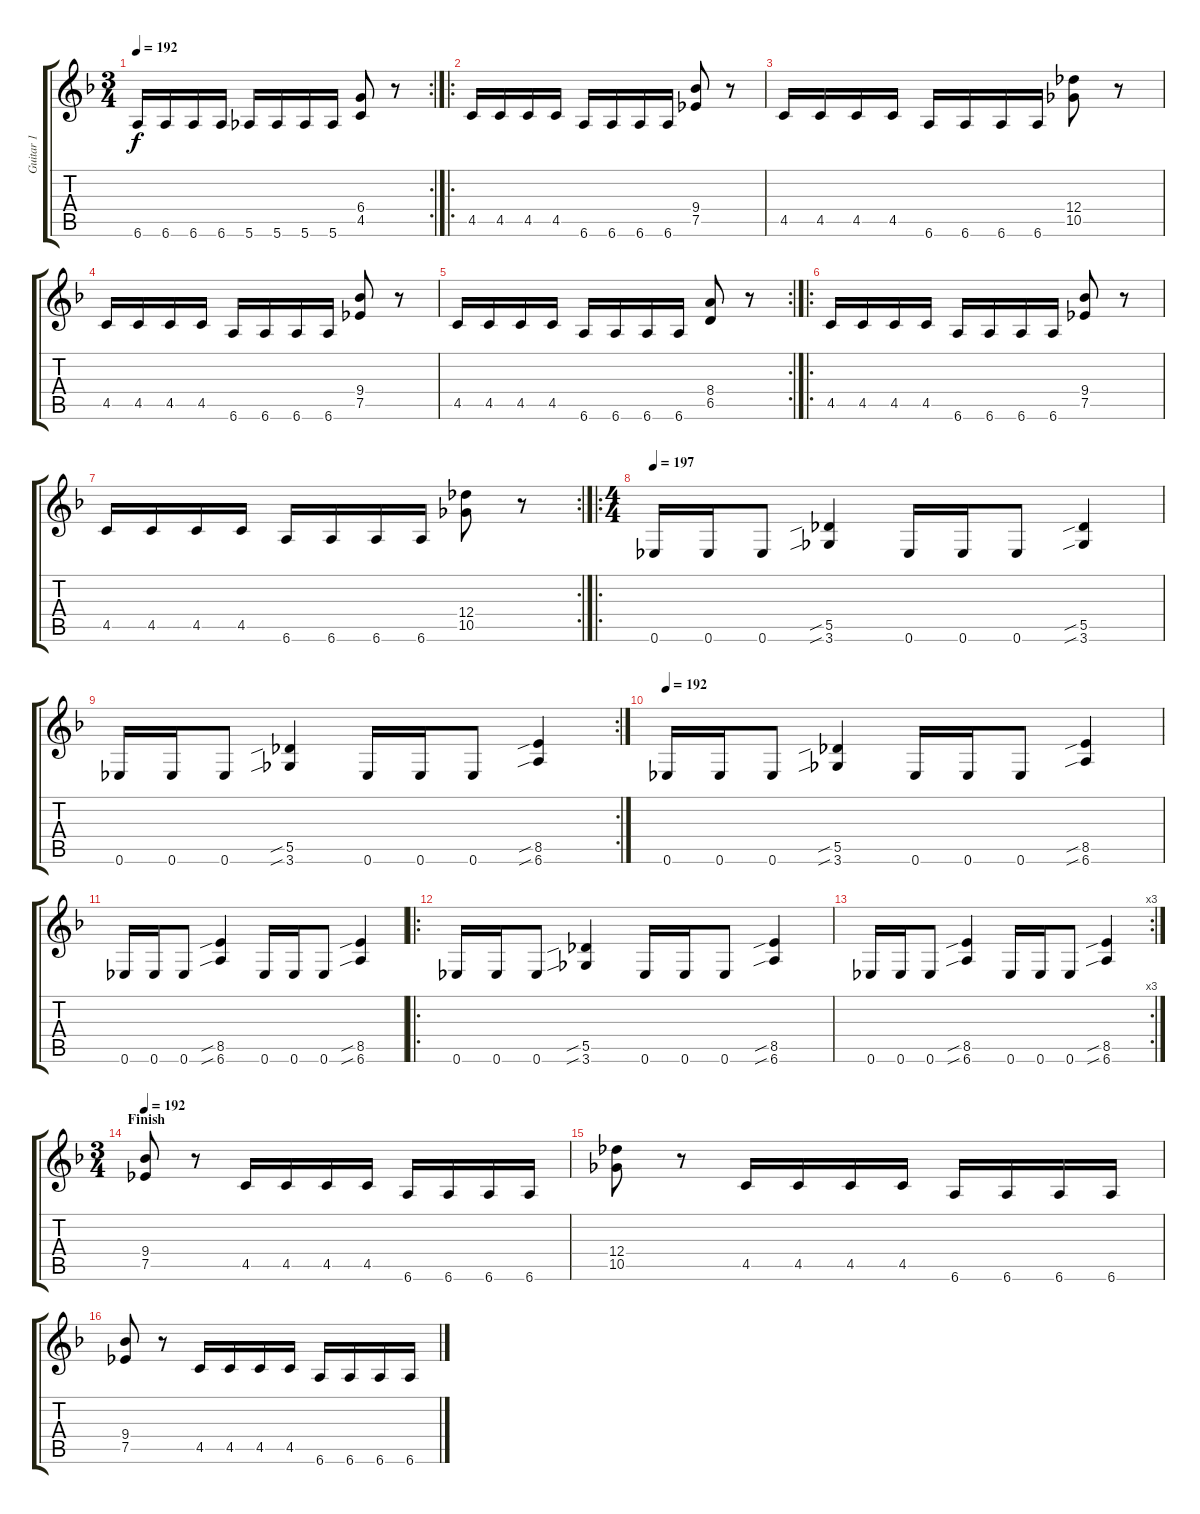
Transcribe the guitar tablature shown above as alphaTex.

\track ("Guitar 1" "Guitar 1") {instrument overdrivenguitar}
\staff {score tabs}
\tuning (Eb4 Bb3 Gb3 Db3 Ab2 Eb2) {hide}
\rc 2
\ts (3 4)
\tempo 192
\clef g2
\ks f
6.6.16{dy f} 6.6.16 6.6.16 6.6.16 5.6.16 5.6.16 5.6.16 5.6.16 (6.4 4.5).8 r.8 |
\ro
4.5.16 4.5.16 4.5.16 4.5.16 6.6.16 6.6.16 6.6.16 6.6.16 (9.4 7.5).8 r.8 |
4.5.16 4.5.16 4.5.16 4.5.16 6.6.16 6.6.16 6.6.16 6.6.16 (12.4 10.5).8 r.8 |
4.5.16 4.5.16 4.5.16 4.5.16 6.6.16 6.6.16 6.6.16 6.6.16 (9.4 7.5).8 r.8 |
\rc 2
4.5.16 4.5.16 4.5.16 4.5.16 6.6.16 6.6.16 6.6.16 6.6.16 (8.4 6.5).8 r.8 |
\ro
4.5.16 4.5.16 4.5.16 4.5.16 6.6.16 6.6.16 6.6.16 6.6.16 (9.4 7.5).8 r.8 |
\rc 2
4.5.16 4.5.16 4.5.16 4.5.16 6.6.16 6.6.16 6.6.16 6.6.16 (12.4 10.5).8 r.8 |
\ro
\ts (4 4)
\tempo 197
0.6.16 0.6.16 0.6.8 (5.5{sib} 3.6{sib}).4 0.6.16 0.6.16 0.6.8 (5.5{sib} 3.6{sib}).4 |
\rc 2
0.6.16 0.6.16 0.6.8 (5.5{sib} 3.6{sib}).4 0.6.16 0.6.16 0.6.8 (8.5{sib} 6.6{sib}).4 |
\tempo 192
0.6.16 0.6.16 0.6.8 (5.5{sib} 3.6{sib}).4 0.6.16 0.6.16 0.6.8 (8.5{sib} 6.6{sib}).4 |
0.6.16 0.6.16 0.6.8 (8.5{sib} 6.6{sib}).4 0.6.16 0.6.16 0.6.8 (8.5{sib} 6.6{sib}).4 |
\ro
0.6.16 0.6.16 0.6.8 (5.5{sib} 3.6{sib}).4 0.6.16 0.6.16 0.6.8 (8.5{sib} 6.6{sib}).4 |
\rc 3
0.6.16 0.6.16 0.6.8 (8.5{sib} 6.6{sib}).4 0.6.16 0.6.16 0.6.8 (8.5{sib} 6.6{sib}).4 |
\ts (3 4)
\section ("" "Finish")
\tempo 192
(9.4 7.5).8 r.8 4.5.16 4.5.16 4.5.16 4.5.16 6.6.16 6.6.16 6.6.16 6.6.16 |
(12.4 10.5).8 r.8 4.5.16 4.5.16 4.5.16 4.5.16 6.6.16 6.6.16 6.6.16 6.6.16 |
(9.4 7.5).8 r.8 4.5.16 4.5.16 4.5.16 4.5.16 6.6.16 6.6.16 6.6.16 6.6.16
